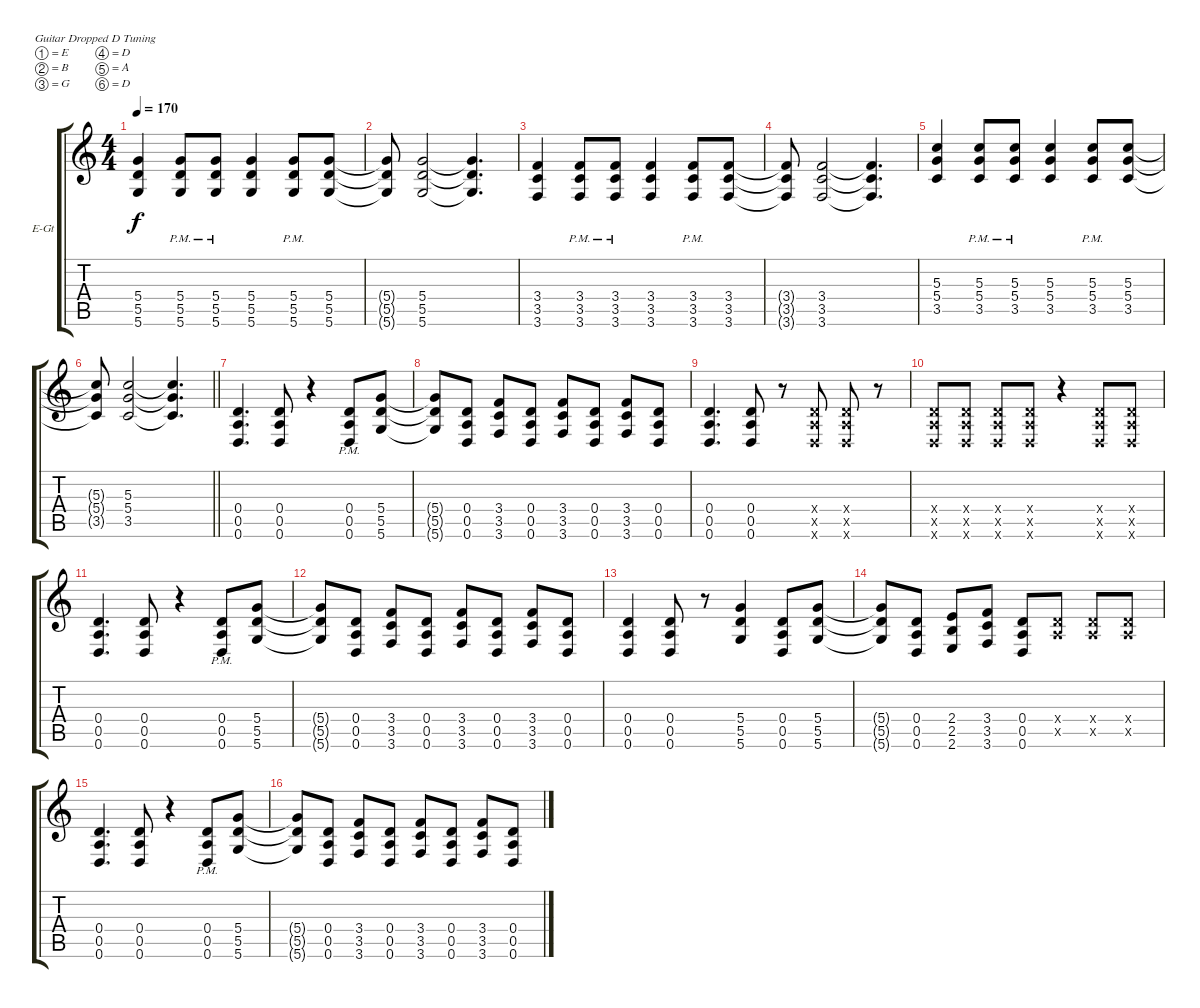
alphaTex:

\bracketExtendMode groupsimilarinstruments
\firstSystemTrackNameOrientation horizontal
\otherSystemsTrackNameOrientation horizontal
\track ("Guitar" "E-Gt") {instrument distortionguitar}
\staff {score tabs}
\tuning (E4 B3 G3 D3 A2 D2)
\ts (4 4)
\tempo 170
\clef g2
\ks c
(5.4 5.5 5.6).4{dy f} (5.4{pm} 5.5{pm} 5.6{pm}).8 (5.4{pm} 5.5{pm} 5.6{pm}).8 (5.4 5.5 5.6).4 (5.4{pm} 5.5{pm} 5.6{pm}).8 (5.4 5.5 5.6).8 |
(5.4{t} 5.5{t} 5.6{t}).8 (5.4 5.5 5.6).2 (5.4{t} 5.5{t} 5.6{t}).4{d} |
(3.4 3.5 3.6).4 (3.4{pm} 3.5{pm} 3.6{pm}).8 (3.4{pm} 3.5{pm} 3.6{pm}).8 (3.4 3.5 3.6).4 (3.4{pm} 3.5{pm} 3.6{pm}).8 (3.4 3.5 3.6).8 |
(3.4{t} 3.5{t} 3.6{t}).8 (3.4 3.5 3.6).2 (3.4{t} 3.5{t} 3.6{t}).4{d} |
(5.3 5.4 3.5).4 (5.3{pm} 5.4{pm} 3.5{pm}).8 (5.3{pm} 5.4{pm} 3.5{pm}).8 (5.3 5.4 3.5).4 (5.3{pm} 5.4{pm} 3.5{pm}).8 (5.3 5.4 3.5).8 |
\barLineRight lightlight
(5.3{t} 5.4{t} 3.5{t}).8 (5.3 5.4 3.5).2 (5.3{t} 5.4{t} 3.5{t}).4{d} |
(0.4 0.5 0.6).4{d} (0.4 0.5 0.6).8 r.4 (0.4{pm} 0.5{pm} 0.6{pm}).8 (5.4 5.5 5.6).8 |
(5.4{t} 5.5{t} 5.6{t}).8 (0.4 0.5 0.6).8 (3.4 3.5 3.6).8 (0.4 0.5 0.6).8 (3.4 3.5 3.6).8 (0.4 0.5 0.6).8 (3.4 3.5 3.6).8 (0.4 0.5 0.6).8 |
(0.4 0.5 0.6).4{d} (0.4 0.5 0.6).8 r.8 (0.4{x} 0.5{x} 0.6{x}).8 (0.4{x} 0.5{x} 0.6{x}).8 r.8 |
(0.4{x} 0.5{x} 0.6{x}).8 (0.4{x} 0.5{x} 0.6{x}).8 (0.4{x} 0.5{x} 0.6{x}).8 (0.4{x} 0.5{x} 0.6{x}).8 r.4 (0.4{x} 0.5{x} 0.6{x}).8 (0.4{x} 0.5{x} 0.6{x}).8 |
(0.4 0.5 0.6).4{d} (0.4 0.5 0.6).8 r.4 (0.4{pm} 0.5{pm} 0.6{pm}).8 (5.4 5.5 5.6).8 |
(5.4{t} 5.5{t} 5.6{t}).8 (0.4 0.5 0.6).8 (3.4 3.5 3.6).8 (0.4 0.5 0.6).8 (3.4 3.5 3.6).8 (0.4 0.5 0.6).8 (3.4 3.5 3.6).8 (0.4 0.5 0.6).8 |
(0.4 0.5 0.6).4 (0.4 0.5 0.6).8 r.8 (5.4 5.5 5.6).4 (0.4 0.5 0.6).8 (5.4 5.5 5.6).8 |
(5.4{t} 5.5{t} 5.6{t}).8 (0.4 0.5 0.6).8 (2.4 2.5 2.6).8 (3.4 3.5 3.6).8 (0.4 0.5 0.6).8 (0.4{x} 0.5{x}).8 (0.4{x} 0.5{x}).8 (0.4{x} 0.5{x}).8 |
(0.4 0.5 0.6).4{d} (0.4 0.5 0.6).8 r.4 (0.4{pm} 0.5{pm} 0.6{pm}).8 (5.4 5.5 5.6).8 |
(5.4{t} 5.5{t} 5.6{t}).8 (0.4 0.5 0.6).8 (3.4 3.5 3.6).8 (0.4 0.5 0.6).8 (3.4 3.5 3.6).8 (0.4 0.5 0.6).8 (3.4 3.5 3.6).8 (0.4 0.5 0.6).8
